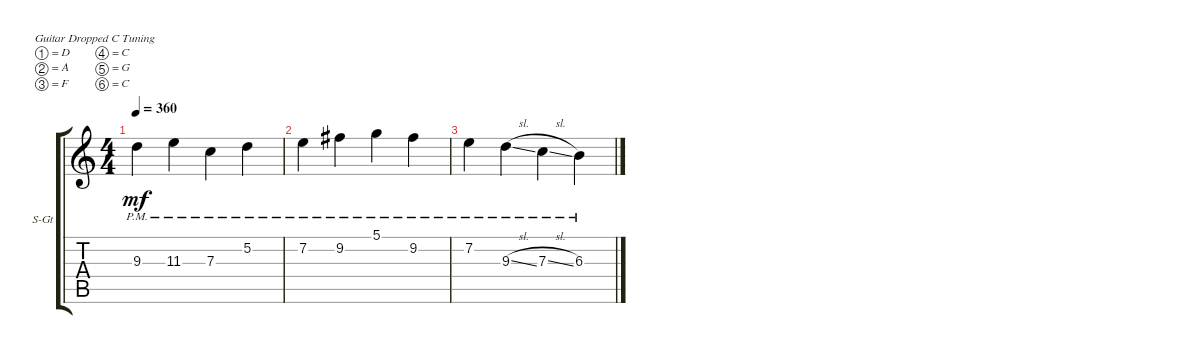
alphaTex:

\defaultSystemsLayout 4
\bracketExtendMode groupsimilarinstruments
\firstSystemTrackNameOrientation horizontal
\otherSystemsTrackNameOrientation horizontal
\track ("Aaron Marshall" "S-Gt") {instrument acousticguitarsteel}
\staff {score tabs}
\tuning (D4 A3 F3 C3 G2 C2)
\ts (4 4)
\tempo 360
\clef g2
\ks c
9.3{pm}.4{dy mf} 11.3{pm}.4 7.3{pm}.4 5.2{pm}.4 |
7.2{pm}.4 9.2{pm}.4 5.1{pm}.4 9.2{pm}.4 |
7.2{pm}.4 9.3{sl pm}.4 7.3{sl pm}.4 6.3{pm}.4
